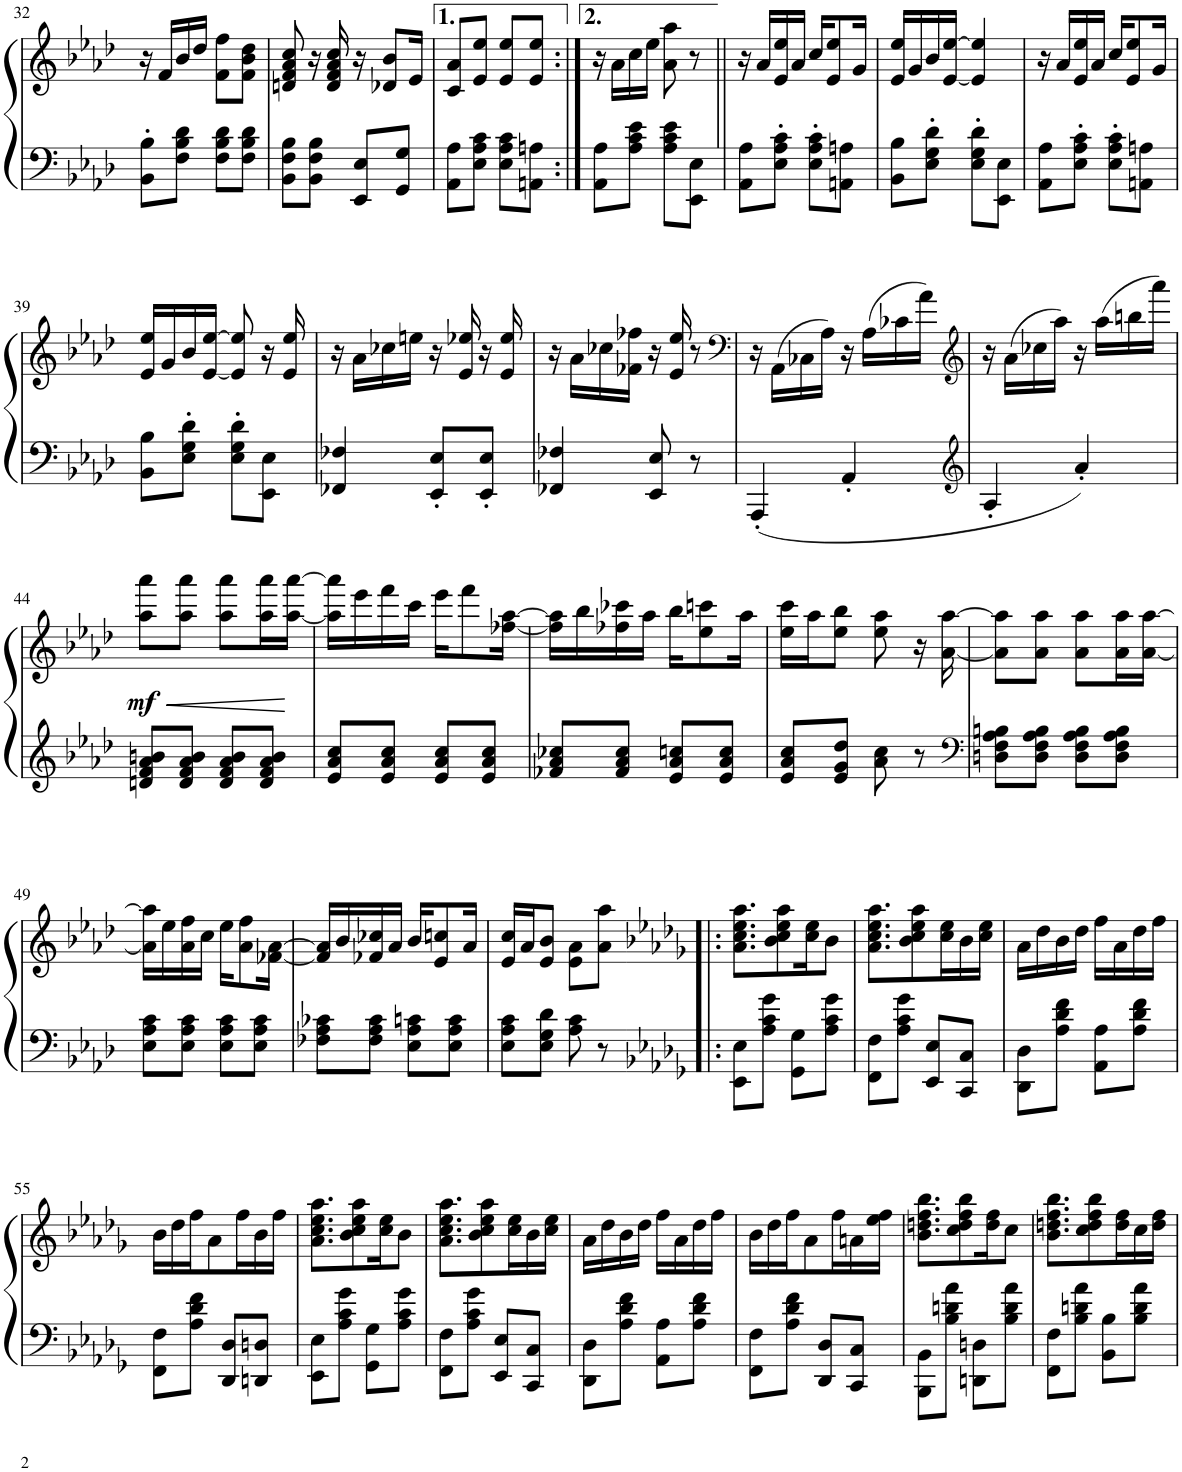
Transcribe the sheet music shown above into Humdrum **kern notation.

**kern	**kern	**dynam
*part1	*part1	*part1
*staff2	*staff1	*staff1/2
*I"Piano	*	*
*I'Pno.	*	*
!!LO:PB:g=z
*clefF4	*clefG2	*
*k[b-e-a-d-]	*k[b-e-a-d-]	*
*M2/4	*M2/4	*
=32	=32	=32
8BB-\' 8B-\'L	16r	.
.	16f/LL	.
8F\ 8B-\ 8d-\J	16b-/	.
.	16dd-/JJ	.
8F\ 8B-\ 8d-\L	8f\ 8ff\L	.
8F\ 8B-\ 8d-\J	8f\ 8b-\ 8dd-\J	.
=33	=33	=33
8BB-\ 8F\ 8B-\L	8dn/ 8f/ 8a-/ 8cc/	.
8BB-\ 8F\ 8B-\J	16r	.
.	16d/ 16f/ 16a-/ 16cc/	.
8EE-/ 8E-/L	16r	.
.	8d-X/ 8b-/L	.
8GG/ 8G/J	.	.
.	16e-/Jk	.
=34	=34	=34
8AA-\ 8A-\L	8c/ 8a-/L	.
8E-\ 8A-\ 8c\J	8e-/ 8ee-/J	.
8E-\ 8A-\ 8c\L	8e-/ 8ee-/L	.
8AAn\ 8An\J	8e-/ 8ee-/J	.
=35:|!	=35:|!	=35:|!
8AA-\ 8A-\L	16r	.
.	16a-\LL	.
8A-\ 8c\ 8e-\J	16cc\	.
.	16ee-\JJ	.
8A-\ 8c\ 8e-\L	8a-\ 8aa-\	.
8EE-\ 8E-\J	8r	.
=36||	=36||	=36||
8AA-\ 8A-\L	16r	.
.	16a-/LL	.
8E-\' 8A-\' 8c\'J	16e-/ 16ee-/	.
.	16a-/JJ	.
8E-\' 8A-\' 8c\'L	16cc/KL	.
.	8e-/ 8ee-/	.
8AAn\ 8An\J	.	.
.	16g/Jk	.
=37	=37	=37
8BB-\ 8B-\L	16e-/ 16ee-/LL	.
.	16g/	.
8E-\' 8G\' 8d-\'J	16b-/	.
.	[16e-/ [16ee-/JJ	.
8E-\' 8G\' 8d-\'L	4e-/] 4ee-/]	.
8EE-\ 8E-\J	.	.
=38	=38	=38
8AA-\ 8A-\L	16r	.
.	16a-/LL	.
8E-\' 8A-\' 8c\'J	16e-/ 16ee-/	.
.	16a-/JJ	.
8E-\' 8A-\' 8c\'L	16cc/KL	.
.	8e-/ 8ee-/	.
8AAn\ 8An\J	.	.
.	16g/Jk	.
!!LO:LB:g=z
=39	=39	=39
8BB-\ 8B-\L	16e-/ 16ee-/LL	.
.	16g/	.
8E-\' 8G\' 8d-\'J	16b-/	.
.	[16e-/ [16ee-/JJ	.
8E-\' 8G\' 8d-\'L	8e-/] 8ee-/]	.
8EE-\ 8E-\J	16r	.
.	16e-/ 16ee-/	.
=40	=40	=40
4FF-X/ 4F-X/	16r	.
.	16a-\LL	.
.	16cc-X\	.
.	16een\JJ	.
8EE-/' 8E-/'L	16r	.
.	16e-/ 16ee-X/	.
8EE-/' 8E-/'J	16r	.
.	16e-/ 16ee-/	.
=41	=41	=41
4FF-X/ 4F-X/	16r	.
.	16a-\LL	.
.	16cc-X\	.
.	16f-X\ 16ff-X\JJ	.
8EE-/ 8E-/	16r	.
.	16e-/ 16ee-/	.
8r	8r	.
=42	=42	=42
*	*clefF4	*
4AAA-'/	16r	.
.	(16AA-\LL	.
.	16C-X\	.
.	16A-\JJ)	.
4AA-'/	16r	.
.	(16A-\LL	.
.	16c-X\	.
.	16a-\JJ)	.
=43	=43	=43
*clefG2	*clefG2	*
4A-'/	16r	.
.	(16a-\LL	.
.	16cc-X\	.
.	16aa-\JJ)	.
4a-'/	16r	.
.	(16aa-\LL	.
.	16bbn\	.
.	16aaa-\JJ)	.
!!LO:LB:g=z
=44	=44	=44
!	!	!LO:HP:b
!	!	!LO:DY:n=1:b
8dn/ 8f/ 8a-/ 8bn/L	8aa-\ 8aaa-\L	< mf
8d/ 8f/ 8a-/ 8b/J	8aa-\ 8aaa-\J	.
8d/ 8f/ 8a-/ 8b/L	8aa-\ 8aaa-\L	.
8d/ 8f/ 8a-/ 8b/J	16aa-\ 16aaa-\L	.
.	[16aa-\ [16aaa-\JJ	.
.	.	[
=45	=45	=45
8e-/ 8a-/ 8cc/L	16aa-\] 16aaa-\]LL	.
.	16eee-\	.
8e-/ 8a-/ 8cc/J	16fff\	.
.	16ccc\JJ	.
8e-/ 8a-/ 8cc/L	16eee-\KL	.
.	8fff\	.
8e-/ 8a-/ 8cc/J	.	.
.	[16ff-X\ [16aa-\Jk	.
=46	=46	=46
8f-X/ 8a-/ 8cc-X/L	16ff-\] 16aa-\]LL	.
.	16bb-\	.
8f-/ 8a-/ 8cc-/J	16ff-X\ 16ccc-X\	.
.	16aa-\JJ	.
8e-/ 8a-/ 8ccn/L	16bb-\KL	.
.	8ee-\ 8cccn\	.
8e-/ 8a-/ 8cc/J	.	.
.	16aa-\Jk	.
=47	=47	=47
8e-/ 8a-/ 8cc/L	16ee-\ 16ccc\LL	.
.	16aa-\J	.
8e-/ 8g/ 8dd-/J	8ee-\ 8bb-\J	.
8a-\ 8cc\	8ee-\ 8aa-\	.
8r	16r	.
.	[16a-\ [16aa-\	.
=48	=48	=48
*clefF4	*	*
8Dn\ 8F\ 8A-\ 8Bn\L	8a-\] 8aa-\]L	.
8D\ 8F\ 8A-\ 8B\J	8a-\ 8aa-\J	.
8D\ 8F\ 8A-\ 8B\L	8a-\ 8aa-\L	.
8D\ 8F\ 8A-\ 8B\J	16a-\ 16aa-\L	.
.	[16a-\ [16aa-\JJ	.
!!LO:LB:g=z
=49	=49	=49
8E-\ 8A-\ 8c\L	16a-\] 16aa-\]LL	.
.	16ee-\	.
8E-\ 8A-\ 8c\J	16a-\ 16ff\	.
.	16cc\JJ	.
8E-\ 8A-\ 8c\L	16ee-\KL	.
.	8a-\ 8ff\	.
8E-\ 8A-\ 8c\J	.	.
.	[16f-X\ [16a-\Jk	.
=50	=50	=50
8F-X\ 8A-\ 8c-X\L	16f-/] 16a-/]LL	.
.	16b-/	.
8F-\ 8A-\ 8c-\J	16f-X/ 16cc-X/	.
.	16a-/JJ	.
8E-\ 8A-\ 8cn\L	16b-/KL	.
.	8e-/ 8ccn/	.
8E-\ 8A-\ 8c\J	.	.
.	16a-/Jk	.
=51	=51	=51
8E-\ 8A-\ 8c\L	16e-/ 16cc/LL	.
.	16a-/J	.
8E-\ 8G\ 8d-\J	8e-/ 8b-/J	.
8A-\ 8c\	8e-\ 8a-\L	.
8r	8a-\ 8aa-\J	.
=52!|:	=52!|:	=52!|:
*k[b-e-a-d-g-]	*k[b-e-a-d-g-]	*
8EE-\ 8E-\L	8.a-\ 8.cc\ 8.ee-\ 8.aa-\L	.
8A-\ 8c\ 8g-\J	.	.
.	8b-\ 8cc\ 8ee-\ 8aa-\	.
8GG-\ 8G-\L	.	.
.	16cc\ 16ee-\K	.
8A-\ 8c\ 8g-\J	8b-\J	.
=53	=53	=53
8FF\ 8F\L	8.a-\ 8.cc\ 8.ee-\ 8.aa-\L	.
8A-\ 8c\ 8g-\J	.	.
.	8b-\ 8cc\ 8ee-\ 8aa-\	.
8EE-/ 8E-/L	.	.
.	16cc\ 16ee-\L	.
8CC/ 8C/J	16b-\	.
.	16cc\ 16ee-\JJ	.
=54	=54	=54
8DD-\ 8D-\L	16a-\LL	.
.	16dd-\	.
8A-\ 8d-\ 8f\J	16b-\	.
.	16dd-\JJ	.
8AA-\ 8A-\L	16ff\LL	.
.	16a-\	.
8A-\ 8d-\ 8f\J	16dd-\	.
.	16ff\JJ	.
!!LO:LB:g=z
=55	=55	=55
8FF\ 8F\L	16b-\LL	.
.	16dd-\	.
8A-\ 8d-\ 8f\J	16ff\J	.
.	8a-\	.
8DD-/ 8D-/L	.	.
.	16ff\L	.
8DDn/ 8Dn/J	16b-\	.
.	16ff\JJ	.
=56	=56	=56
8EE-\ 8E-\L	8.a-\ 8.cc\ 8.ee-\ 8.aa-\L	.
8A-\ 8c\ 8g-\J	.	.
.	8b-\ 8cc\ 8ee-\ 8aa-\	.
8GG-\ 8G-\L	.	.
.	16cc\ 16ee-\K	.
8A-\ 8c\ 8g-\J	8b-\J	.
=57	=57	=57
8FF\ 8F\L	8.a-\ 8.cc\ 8.ee-\ 8.aa-\L	.
8A-\ 8c\ 8g-\J	.	.
.	8b-\ 8cc\ 8ee-\ 8aa-\	.
8EE-/ 8E-/L	.	.
.	16cc\ 16ee-\L	.
8CC/ 8C/J	16b-\	.
.	16cc\ 16ee-\JJ	.
=58	=58	=58
8DD-\ 8D-\L	16a-\LL	.
.	16dd-\	.
8A-\ 8d-\ 8f\J	16b-\	.
.	16dd-\JJ	.
8AA-\ 8A-\L	16ff\LL	.
.	16a-\	.
8A-\ 8d-\ 8f\J	16dd-\	.
.	16ff\JJ	.
=59	=59	=59
8FF\ 8F\L	16b-\LL	.
.	16dd-\	.
8A-\ 8d-\ 8f\J	16ff\J	.
.	8a-\	.
8DD-/ 8D-/L	.	.
.	16ff\L	.
8CC/ 8C/J	16an\	.
.	16ee-\ 16ff\JJ	.
=60	=60	=60
8BBB-\ 8BB-\L	8.b-\ 8.ddn\ 8.ff\ 8.bb-\L	.
8B-\ 8dn\ 8a-\J	.	.
.	8cc\ 8dd\ 8ff\ 8bb-\	.
8DDn\ 8Dn\L	.	.
.	16dd\ 16ff\K	.
8B-\ 8d\ 8a-\J	8cc\J	.
=61	=61	=61
8FF\ 8F\L	8.b-\ 8.ddn\ 8.ff\ 8.bb-\L	.
8B-\ 8dn\ 8a-\J	.	.
.	8cc\ 8dd\ 8ff\ 8bb-\	.
8BB-\ 8B-\L	.	.
.	16dd\ 16ff\L	.
8B-\ 8d\ 8a-\J	16cc\	.
.	16dd\ 16ff\JJ	.
=	=	=
*-	*-	*-
